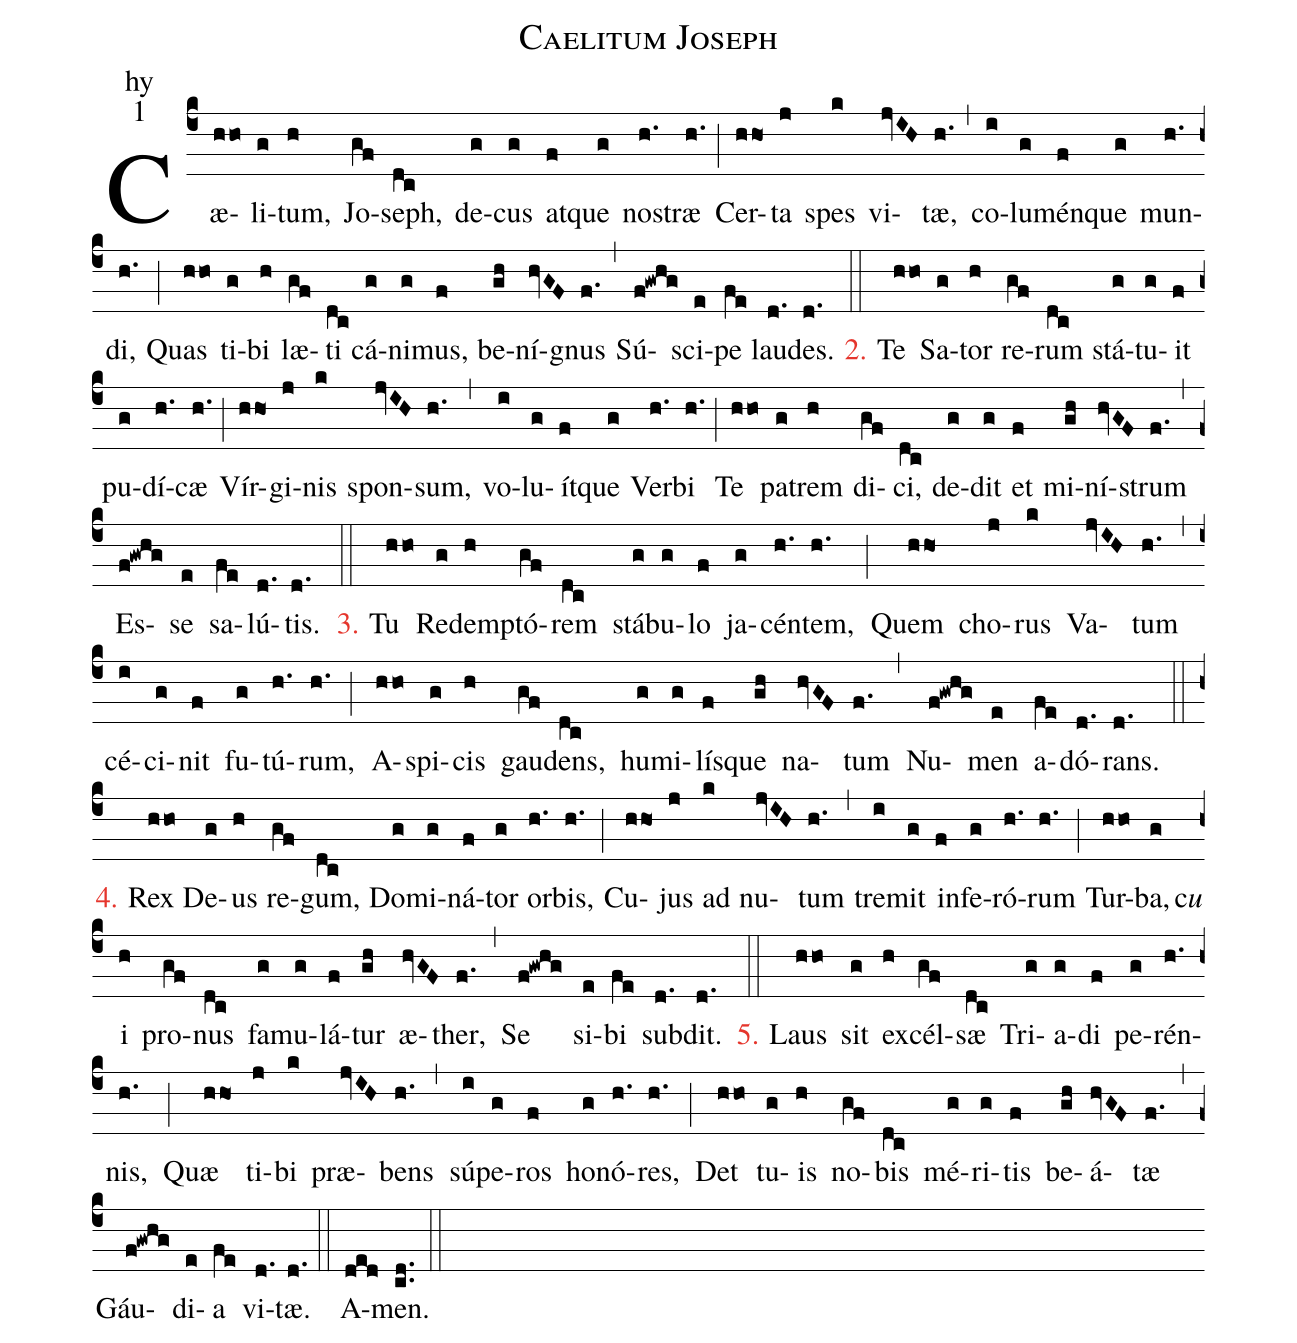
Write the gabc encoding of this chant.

name:Caelitum Joseph;
office-part:hy;
mode:1;
%%
initial-style: 1;
%%
(c4) Cæ(hho)li(g)tum,(h) Jo(gf)seph,(dc)
de(g)cus(g) at(f)que(g) no(h.)stræ(h.) (;)
Cer(hho)ta(j) spes(k) vi(jvIH)tæ,(h.) (,)
co(i)lu(g)mén(f)que(g) mun(h.)di,(h.) (;)
Quas(hho) ti(g)bi(h) læ(gf)ti(dc)
cá(g)ni(g)mus,(f) be(gh)ní(hvGF)gnus(f.) (,)
Sú(f!gwhg)sci(e)pe(fe) lau(d.)des.(d.) (::)

<c>2.</c> Te(hho) Sa(g)tor(h) re(gf)rum(dc)
stá(g)tu(g)it(f) pu(g)dí(h.)cæ(h.) (;)
Vír(hho)gi(j)nis(k) spon(jvIH)sum,(h.) (,)
vo(i)lu(g)ít(f)que(g) Ver(h.)bi(h.) (;)
Te(hho) pa(g)trem(h) di(gf)ci,(dc)
de(g)dit(g) et(f) mi(gh)ní(hvGF)strum(f.) (,)
Es(f!gwhg)se(e) sa(fe)lú(d.)tis.(d.) (::)

<c>3.</c> Tu(hho) Re(g)dem(h)ptó(gf)rem(dc)
stá(g)bu(g)lo(f) ja(g)cén(h.)tem,(h.) (;)
Quem(hho) cho(j)rus(k) Va(jvIH)tum(h.) (,)
cé(i)ci(g)nit(f) fu(g)tú(h.)rum,(h.) (;)
A(hho)spi(g)cis(h) gau(gf)dens,(dc)
hu(g)mi(g)lís(f)que(gh) na(hvGF)tum(f.) (,)
Nu(f!gwhg)men(e) a(fe)dó(d.)rans.(d.) (::)

<c>4.</c> Rex(hho) De(g)us(h) re(gf)gum,(dc)
Do(g)mi(g)ná(f)tor(g) or(h.)bis,(h.) (;)
Cu(hho)jus(j) ad(k) nu(jvIH)tum(h.) (,)
tre(i)mit(g) in(f)fe(g)ró(h.)rum(h.) (;)
Tur(hho)ba,(g) c<i>u</i>()i(h) pro(gf)nus(dc)
fa(g)mu(g)lá(f)tur(gh) æ(hvGF)ther,(f.) (,)
Se(f!gwhg) si(e)bi(fe) sub(d.)dit.(d.) (::)

<c>5.</c> Laus(hho) sit(g) ex(h)cél(gf)sæ(dc)
Tri(g)a(g)di(f) pe(g)rén(h.)nis,(h.) (;)
Quæ(hho) ti(j)bi(k) præ(jvIH)bens(h.) (,)
sú(i)pe(g)ros(f) ho(g)nó(h.)res,(h.) (;)
Det(hho) tu(g)is(h) no(gf)bis(dc)
mé(g)ri(g)tis(f) be(gh)á(hvGF)tæ(f.) (,)
Gáu(f!gwhg)di(e)a(fe) vi(d.)tæ.(d.) (::)
A(ded)men.(cd..) (::)
